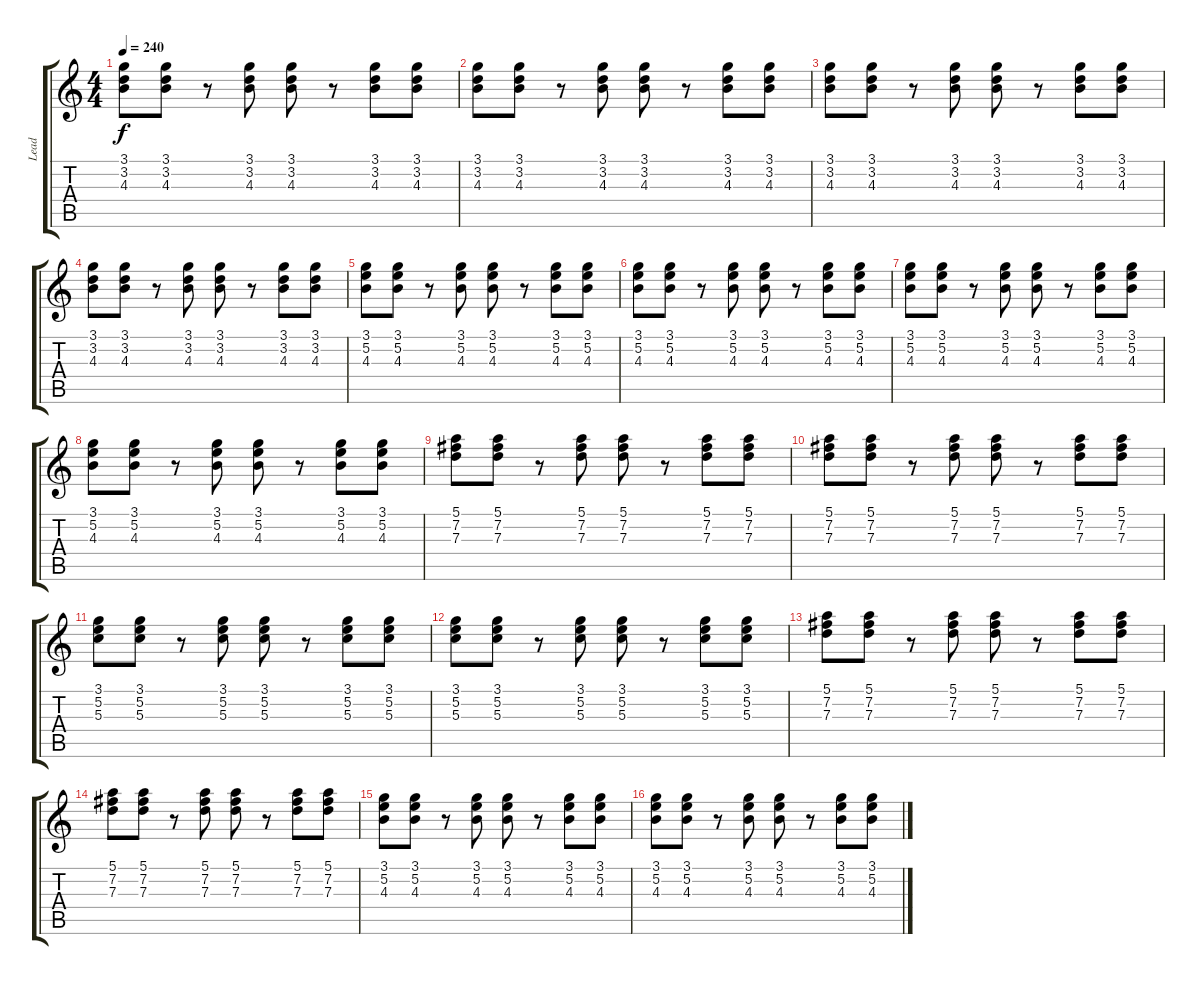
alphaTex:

\track ("Lead" "Lead") {instrument electricguitarmuted}
\staff {score tabs}
\tuning (E4 B3 G3 D3 A2 E2) {hide}
\ts (4 4)
\tempo 240
\clef g2
\ks c
(3.1 3.2 4.3).8{dy f volume 8} (3.1 3.2 4.3).8 r.8 (3.1 3.2 4.3).8 (3.1 3.2 4.3).8 r.8 (3.1 3.2 4.3).8 (3.1 3.2 4.3).8 |
(3.1 3.2 4.3).8{volume 8} (3.1 3.2 4.3).8 r.8 (3.1 3.2 4.3).8 (3.1 3.2 4.3).8 r.8 (3.1 3.2 4.3).8 (3.1 3.2 4.3).8 |
(3.1 3.2 4.3).8{volume 8} (3.1 3.2 4.3).8 r.8 (3.1 3.2 4.3).8 (3.1 3.2 4.3).8 r.8 (3.1 3.2 4.3).8 (3.1 3.2 4.3).8 |
(3.1 3.2 4.3).8{volume 8} (3.1 3.2 4.3).8 r.8 (3.1 3.2 4.3).8 (3.1 3.2 4.3).8 r.8 (3.1 3.2 4.3).8 (3.1 3.2 4.3).8 |
(3.1 5.2 4.3).8{volume 8} (3.1 5.2 4.3).8 r.8 (3.1 5.2 4.3).8 (3.1 5.2 4.3).8 r.8 (3.1 5.2 4.3).8 (3.1 5.2 4.3).8 |
(3.1 5.2 4.3).8{volume 8} (3.1 5.2 4.3).8 r.8 (3.1 5.2 4.3).8 (3.1 5.2 4.3).8 r.8 (3.1 5.2 4.3).8 (3.1 5.2 4.3).8 |
(3.1 5.2 4.3).8{volume 8} (3.1 5.2 4.3).8 r.8 (3.1 5.2 4.3).8 (3.1 5.2 4.3).8 r.8 (3.1 5.2 4.3).8 (3.1 5.2 4.3).8 |
(3.1 5.2 4.3).8{volume 8} (3.1 5.2 4.3).8 r.8 (3.1 5.2 4.3).8 (3.1 5.2 4.3).8 r.8 (3.1 5.2 4.3).8 (3.1 5.2 4.3).8 |
(5.1 7.2 7.3).8 (5.1 7.2 7.3).8 r.8 (5.1 7.2 7.3).8 (5.1 7.2 7.3).8 r.8 (5.1 7.2 7.3).8 (5.1 7.2 7.3).8 |
(5.1 7.2 7.3).8 (5.1 7.2 7.3).8 r.8 (5.1 7.2 7.3).8 (5.1 7.2 7.3).8 r.8 (5.1 7.2 7.3).8 (5.1 7.2 7.3).8 |
(3.1 5.2 5.3).8 (3.1 5.2 5.3).8 r.8 (3.1 5.2 5.3).8 (3.1 5.2 5.3).8 r.8 (3.1 5.2 5.3).8 (3.1 5.2 5.3).8 |
(3.1 5.2 5.3).8 (3.1 5.2 5.3).8 r.8 (3.1 5.2 5.3).8 (3.1 5.2 5.3).8 r.8 (3.1 5.2 5.3).8 (3.1 5.2 5.3).8 |
(5.1 7.2 7.3).8 (5.1 7.2 7.3).8 r.8 (5.1 7.2 7.3).8 (5.1 7.2 7.3).8 r.8 (5.1 7.2 7.3).8 (5.1 7.2 7.3).8 |
(5.1 7.2 7.3).8 (5.1 7.2 7.3).8 r.8 (5.1 7.2 7.3).8 (5.1 7.2 7.3).8 r.8 (5.1 7.2 7.3).8 (5.1 7.2 7.3).8 |
(3.1 5.2 4.3).8 (3.1 5.2 4.3).8 r.8 (3.1 5.2 4.3).8 (3.1 5.2 4.3).8 r.8 (3.1 5.2 4.3).8 (3.1 5.2 4.3).8 |
(3.1 5.2 4.3).8 (3.1 5.2 4.3).8 r.8 (3.1 5.2 4.3).8 (3.1 5.2 4.3).8 r.8 (3.1 5.2 4.3).8 (3.1 5.2 4.3).8
